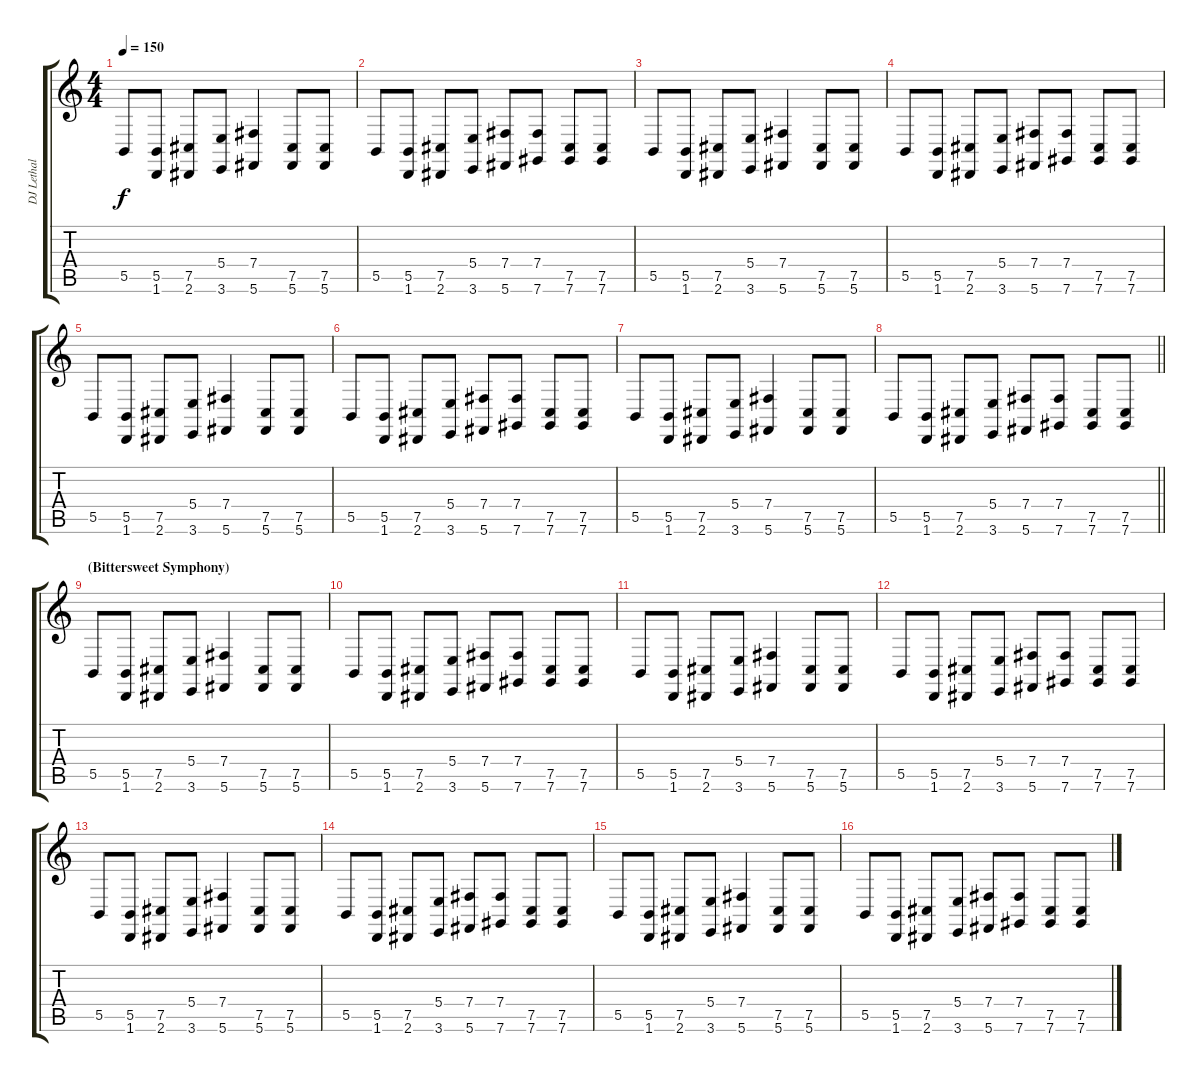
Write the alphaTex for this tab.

\track ("DJ Lethal (Beats)" "DJ Lethal ") {instrument synthdrum}
\staff {score tabs}
\tuning (Db4 Ab3 E3 B2 Gb2 Db2) {hide}
\ts (4 4)
\tempo 150
\clef g2
\ks c
5.5.8{dy f} (5.5 1.6).8 (7.5 2.6).8 (5.4 3.6).8 (7.4 5.6).4 (7.5 5.6).8 (7.5 5.6).8 |
5.5.8 (5.5 1.6).8 (7.5 2.6).8 (5.4 3.6).8 (7.4 5.6).8 (7.4 7.6).8 (7.5 7.6).8 (7.5 7.6).8 |
5.5.8 (5.5 1.6).8 (7.5 2.6).8 (5.4 3.6).8 (7.4 5.6).4 (7.5 5.6).8 (7.5 5.6).8 |
5.5.8 (5.5 1.6).8 (7.5 2.6).8 (5.4 3.6).8 (7.4 5.6).8 (7.4 7.6).8 (7.5 7.6).8 (7.5 7.6).8 |
5.5.8 (5.5 1.6).8 (7.5 2.6).8 (5.4 3.6).8 (7.4 5.6).4 (7.5 5.6).8 (7.5 5.6).8 |
5.5.8 (5.5 1.6).8 (7.5 2.6).8 (5.4 3.6).8 (7.4 5.6).8 (7.4 7.6).8 (7.5 7.6).8 (7.5 7.6).8 |
5.5.8 (5.5 1.6).8 (7.5 2.6).8 (5.4 3.6).8 (7.4 5.6).4 (7.5 5.6).8 (7.5 5.6).8 |
\barLineRight lightlight
5.5.8 (5.5 1.6).8 (7.5 2.6).8 (5.4 3.6).8 (7.4 5.6).8 (7.4 7.6).8 (7.5 7.6).8 (7.5 7.6).8 |
\section ("" "(Bittersweet Symphony)")
5.5.8 (5.5 1.6).8 (7.5 2.6).8 (5.4 3.6).8 (7.4 5.6).4 (7.5 5.6).8 (7.5 5.6).8 |
5.5.8 (5.5 1.6).8 (7.5 2.6).8 (5.4 3.6).8 (7.4 5.6).8 (7.4 7.6).8 (7.5 7.6).8 (7.5 7.6).8 |
5.5.8 (5.5 1.6).8 (7.5 2.6).8 (5.4 3.6).8 (7.4 5.6).4 (7.5 5.6).8 (7.5 5.6).8 |
5.5.8 (5.5 1.6).8 (7.5 2.6).8 (5.4 3.6).8 (7.4 5.6).8 (7.4 7.6).8 (7.5 7.6).8 (7.5 7.6).8 |
5.5.8 (5.5 1.6).8 (7.5 2.6).8 (5.4 3.6).8 (7.4 5.6).4 (7.5 5.6).8 (7.5 5.6).8 |
5.5.8 (5.5 1.6).8 (7.5 2.6).8 (5.4 3.6).8 (7.4 5.6).8 (7.4 7.6).8 (7.5 7.6).8 (7.5 7.6).8 |
5.5.8 (5.5 1.6).8 (7.5 2.6).8 (5.4 3.6).8 (7.4 5.6).4 (7.5 5.6).8 (7.5 5.6).8 |
5.5.8 (5.5 1.6).8 (7.5 2.6).8 (5.4 3.6).8 (7.4 5.6).8 (7.4 7.6).8 (7.5 7.6).8 (7.5 7.6).8
